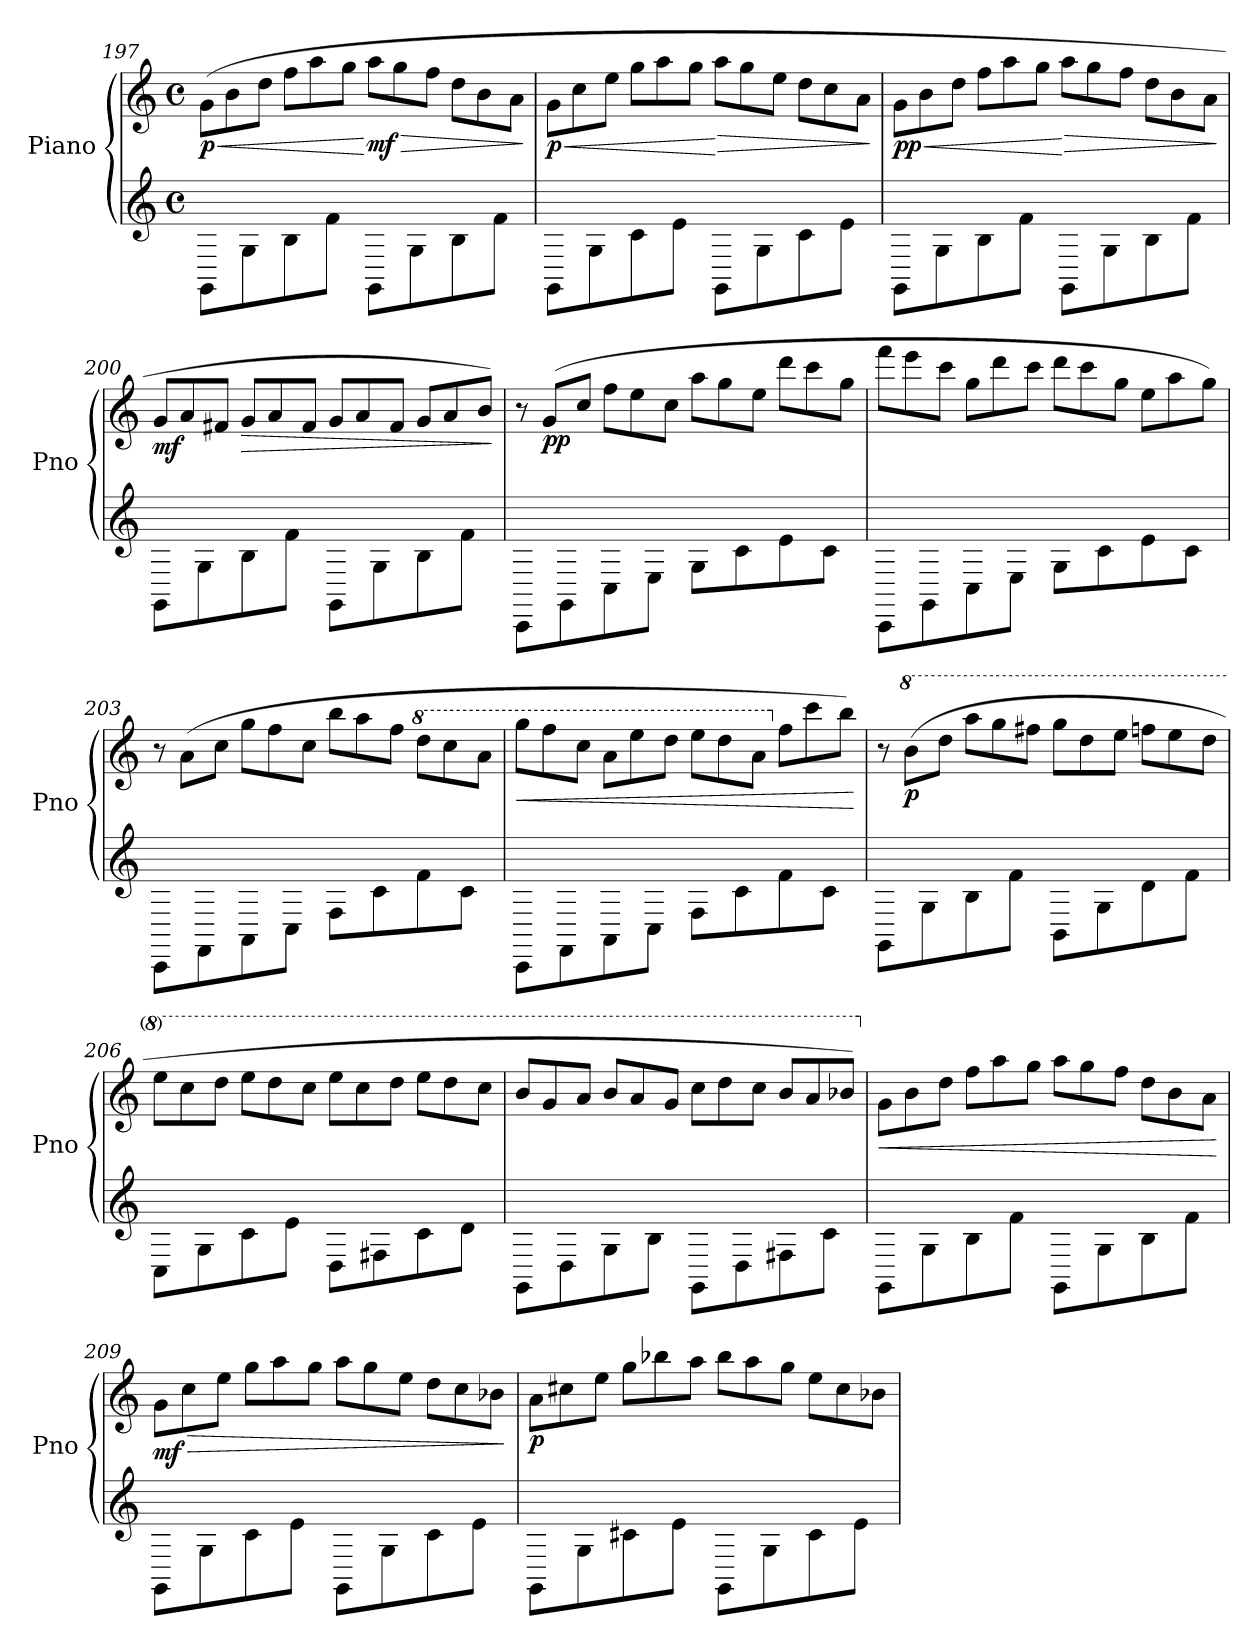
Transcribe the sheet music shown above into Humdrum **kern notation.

**kern	**kern	**dynam
*part1	*part1	*part1
*staff2	*staff1	*staff1/2
*I"Piano	*	*
*I'Pno	*	*
*clefG2	*clefG2	*
*k[]	*k[]	*
*M4/4	*M4/4	*
*met(c)	*met(c)	*
*	*Xtuplet	*
=197	=197	=197
!	!	!LO:HP:b
!	!	!LO:DY:n=1:b
8GG\L	(>12g\L	< p
.	12b\	.
8G\	.	.
.	12dd\J	.
8B\	12ff\L	.
.	12aa\	.
8f\J	.	.
.	12gg\J	.
!	!	!LO:HP:n=1:b
!	!	!LO:DY:n=2:b
8GG\L	12aa\L	[ > mf
.	12gg\	.
8G\	.	.
.	12ff\J	.
8B\	12dd\L	.
.	12b\	.
8f\J	.	.
.	12a\J	.
.	.	]
!!LO:LB:g=z
=198	=198	=198
!	!	!LO:HP:b
!	!	!LO:DY:n=1:b
8GG\L	12g\L	< p
.	12cc\	.
8G\	.	.
.	12ee\J	.
8c\	12gg\L	.
.	12aa\	.
8e\J	.	.
.	12gg\J	.
!	!	!LO:HP:n=1:b
8GG\L	12aa\L	[ >
.	12gg\	.
8G\	.	.
.	12ee\J	.
8c\	12dd\L	.
.	12cc\	.
8e\J	.	.
.	12a\J	.
.	.	]
=199	=199	=199
!	!	!LO:HP:b
!	!	!LO:DY:n=1:b
8GG\L	12g\L	< pp
.	12b\	.
8G\	.	.
.	12dd\J	.
8B\	12ff\L	.
.	12aa\	.
8f\J	.	.
.	12gg\J	.
!	!	!LO:HP:n=1:b
8GG\L	12aa\L	[ >
.	12gg\	.
8G\	.	.
.	12ff\J	.
8B\	12dd\L	.
.	12b\	.
8f\J	.	.
.	12a\J	.
.	.	]
=200	=200	=200
!	!	!LO:DY:b
8GG\L	12g/L	mf
.	12a/	.
8G\	.	.
.	12f#X/J	.
!	!	!LO:HP:b
8B\	12g/L	>
.	12a/	.
8f\J	.	.
.	12f#/J	.
8GG\L	12g/L	.
.	12a/	.
8G\	.	.
.	12f#/J	.
8B\	12g/L	.
.	12a/	.
8f\J	.	.
.	12b/J)	.
.	.	]
!!LO:LB:g=z
=201	=201	=201
8CC\L	12r	.
!	!	!LO:DY:b
.	(>12g/L	pp
8GG\	.	.
.	12cc/J	.
8C\	12ff\L	.
.	12ee\	.
8E\J	.	.
.	12cc\J	.
8G\L	12aa\L	.
.	12gg\	.
8c\	.	.
.	12ee\J	.
8e\	12ddd\L	.
.	12ccc\	.
8c\J	.	.
.	12gg\J	.
=202	=202	=202
8CC\L	12fff\L	.
.	12eee\	.
8GG\	.	.
.	12ccc\J	.
8C\	12gg\L	.
.	12ddd\	.
8E\J	.	.
.	12ccc\J	.
8G\L	12ddd\L	.
.	12ccc\	.
8c\	.	.
.	12gg\J	.
8e\	12ee\L	.
.	12aa\	.
8c\J	.	.
.	12gg\J)	.
=203	=203	=203
8CC\L	12r	.
.	(>12a\L	.
8FF\	.	.
.	12cc\J	.
8AA\	12gg\L	.
.	12ff\	.
8C\J	.	.
.	12cc\J	.
8F\L	12bb\L	.
.	12aa\	.
8c\	.	.
.	12ff\J	.
*	*8va	*
8f\	12ddd\L	.
.	12ccc\	.
8c\J	.	.
.	12aa\J	.
!!LO:LB:g=z
=204	=204	=204
!	!	!LO:HP:b
8CC\L	12ggg\L	<
.	12fff\	.
8FF\	.	.
.	12ccc\J	.
8AA\	12aa\L	.
.	12eee\	.
8C\J	.	.
.	12ddd\J	.
8F\L	12eee\L	.
.	12ddd\	.
8c\	.	.
.	12aa\J	.
*	*X8va	*
8f\	12ff\L	.
.	12ccc\	.
8c\J	.	.
.	12bb\J)	.
.	.	[
=205	=205	=205
8GG\L	12r	.
*	*8va	*
!	!	!LO:DY:b
.	(>12bb\L	p
8G\	.	.
.	12ddd\J	.
8B\	12aaa\L	.
.	12ggg\	.
8f\J	.	.
.	12fff#X\J	.
8BB\L	12ggg\L	.
.	12ddd\	.
8G\	.	.
.	12eee\J	.
8d\	12fffn\L	.
.	12eee\	.
8f\J	.	.
.	12ddd\J	.
=206	=206	=206
8C\L	12eee\L	.
.	12ccc\	.
8G\	.	.
.	12ddd\J	.
8c\	12eee\L	.
.	12ddd\	.
8e\J	.	.
.	12ccc\J	.
8D\L	12eee\L	.
.	12ccc\	.
8F#X\	.	.
.	12ddd\J	.
8c\	12eee\L	.
.	12ddd\	.
8d\J	.	.
.	12ccc\J	.
!!LO:LB:g=z
=207	=207	=207
8GG\L	12bb/L	.
.	12gg/	.
8D\	.	.
.	12aa/J	.
8G\	12bb/L	.
.	12aa/	.
8B\J	.	.
.	12gg/J	.
8GG\L	12ccc\L	.
.	12ddd\	.
8D\	.	.
.	12ccc\J	.
8F#X\	12bb/L	.
.	12aa/	.
8c\J	.	.
.	12bb-X/J)	.
=208	=208	=208
*	*X8va	*
!	!	!LO:HP:b
8GG\L	12g\L	<
.	12b\	.
8G\	.	.
.	12dd\J	.
8B\	12ff\L	.
.	12aa\	.
8f\J	.	.
.	12gg\J	.
8GG\L	12aa\L	.
.	12gg\	.
8G\	.	.
.	12ff\J	.
8B\	12dd\L	.
.	12b\	.
8f\J	.	.
.	12a\J	.
.	.	[
=209	=209	=209
!	!	!LO:HP:b
!	!	!LO:DY:n=1:b
8GG\L	12g\L	> mf
.	12cc\	.
8G\	.	.
.	12ee\J	.
8c\	12gg\L	.
.	12aa\	.
8e\J	.	.
.	12gg\J	.
8GG\L	12aa\L	.
.	12gg\	.
8G\	.	.
.	12ee\J	.
8c\	12dd\L	.
.	12cc\	.
8e\J	.	.
.	12b-X\J	.
.	.	]
!!LO:PB:g=z
=210	=210	=210
!	!	!LO:DY:b
8GG\L	12a\L	p
.	12cc#X\	.
8G\	.	.
.	12ee\J	.
8c#X\	12gg\L	.
.	12bb-X\	.
8e\J	.	.
.	12aa\J	.
8GG\L	12bb-\L	.
.	12aa\	.
8G\	.	.
.	12gg\J	.
8c#\	12ee\L	.
.	12cc#\	.
8e\J	.	.
.	12b-X\J	.
=	=	=
*-	*-	*-
